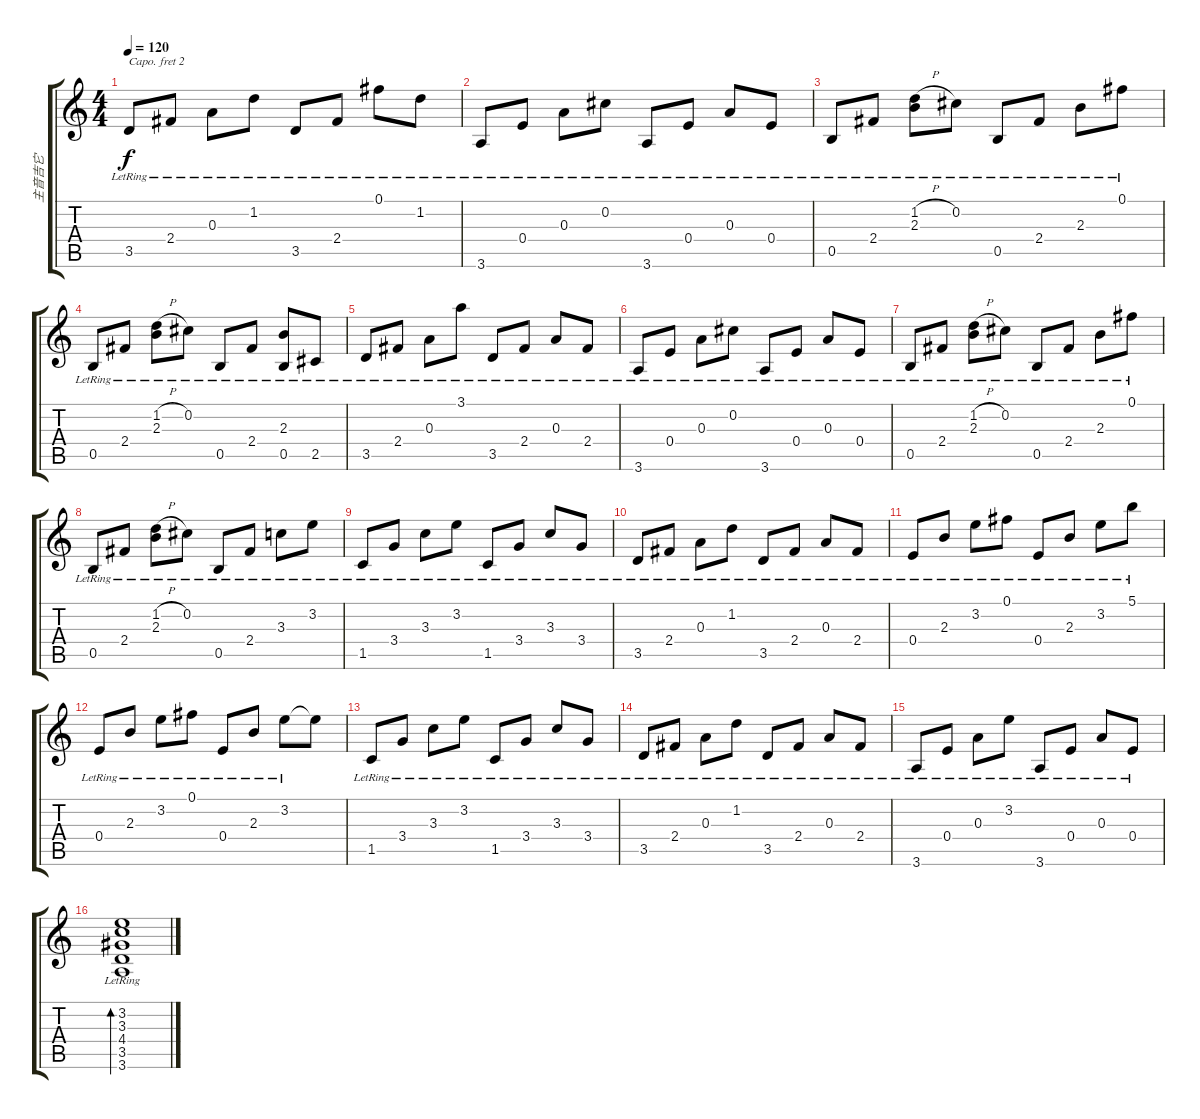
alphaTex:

\track ("主音吉它" "主音吉它") {instrument acousticguitarnylon}
\staff {score tabs}
\capo 2
\tuning (E4 B3 G3 D3 A2 E2) {hide}
\ts (4 4)
\tempo 120
\clef g2
\ks c
3.5{lr}.8{dy f} 2.4{lr}.8 0.3{lr}.8 1.2{lr}.8 3.5{lr}.8 2.4{lr}.8 0.1{lr}.8 1.2{lr}.8 |
3.6{lr}.8 0.4{lr}.8 0.3{lr}.8 0.2{lr}.8 3.6{lr}.8 0.4{lr}.8 0.3{lr}.8 0.4{lr}.8 |
0.5{lr}.8 2.4{lr}.8 (1.2{h} 2.3{lr}).8 0.2{lr}.8 0.5{lr}.8 2.4{lr}.8 2.3{lr}.8 0.1{lr}.8 |
0.5{lr}.8 2.4{lr}.8 (1.2{h} 2.3{lr}).8 0.2{lr}.8 0.5{lr}.8 2.4{lr}.8 (2.3{lr} 0.5{lr}).8 2.5{lr}.8 |
3.5{lr}.8 2.4{lr}.8 0.3{lr}.8 3.1{lr}.8 3.5{lr}.8 2.4{lr}.8 0.3{lr}.8 2.4{lr}.8 |
3.6{lr}.8 0.4{lr}.8 0.3{lr}.8 0.2{lr}.8 3.6{lr}.8 0.4{lr}.8 0.3{lr}.8 0.4{lr}.8 |
0.5{lr}.8 2.4{lr}.8 (1.2{h} 2.3{lr}).8 0.2{lr}.8 0.5{lr}.8 2.4{lr}.8 2.3{lr}.8 0.1{lr}.8 |
0.5{lr}.8 2.4{lr}.8 (1.2{h} 2.3{lr}).8 0.2{lr}.8 0.5{lr}.8 2.4{lr}.8 3.3{lr}.8 3.2{lr}.8 |
1.5{lr}.8 3.4{lr}.8 3.3{lr}.8 3.2{lr}.8 1.5{lr}.8 3.4{lr}.8 3.3{lr}.8 3.4{lr}.8 |
3.5{lr}.8 2.4{lr}.8 0.3{lr}.8 1.2{lr}.8 3.5{lr}.8 2.4{lr}.8 0.3{lr}.8 2.4{lr}.8 |
0.4{lr}.8 2.3{lr}.8 3.2{lr}.8 0.1{lr}.8 0.4{lr}.8 2.3{lr}.8 3.2{lr}.8 5.1{lr}.8 |
0.4{lr}.8 2.3{lr}.8 3.2{lr}.8 0.1{lr}.8 0.4{lr}.8 2.3{lr}.8 3.2{lr}.8 3.2{t}.8 |
1.5{lr}.8 3.4{lr}.8 3.3{lr}.8 3.2{lr}.8 1.5{lr}.8 3.4{lr}.8 3.3{lr}.8 3.4{lr}.8 |
3.5{lr}.8 2.4{lr}.8 0.3{lr}.8 1.2{lr}.8 3.5{lr}.8 2.4{lr}.8 0.3{lr}.8 2.4{lr}.8 |
3.6{lr}.8 0.4{lr}.8 0.3{lr}.8 3.2{lr}.8 3.6{lr}.8 0.4{lr}.8 0.3{lr}.8 0.4{lr}.8 |
(3.2{lr} 3.3{lr} 4.4{lr} 3.5{lr} 3.6{lr}).1{bd 480}
